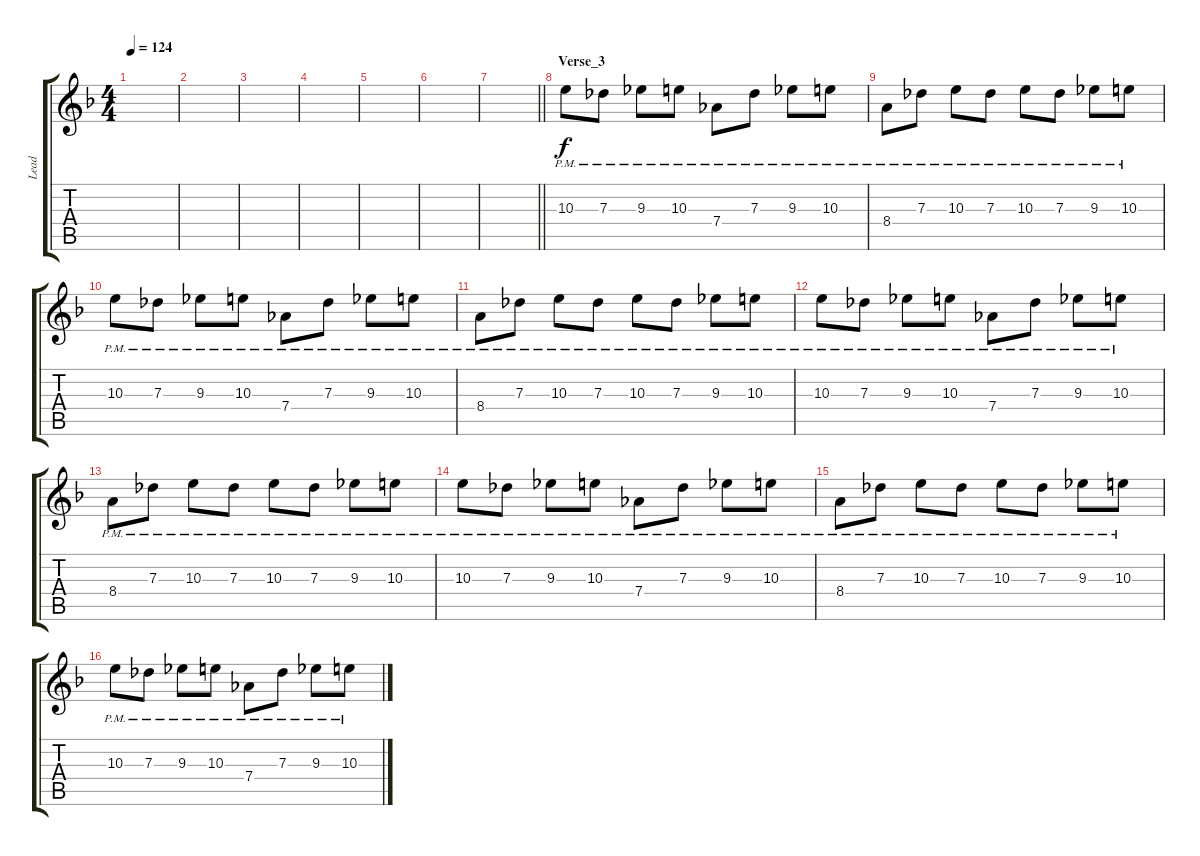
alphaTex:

\track ("Lead" "Lead") {instrument acousticguitarnylon}
\staff {score tabs}
\tuning (Eb4 Bb3 Gb3 Db3 Ab2 Eb2) {hide}
\ts (4 4)
\tempo 124
\clef g2
\ks f
|
|
|
|
|
|
\barLineRight lightlight
|
\section ("" "Verse_3")
10.3{pm}.8{volume 13 balance 0} 7.3{pm}.8 9.3{pm}.8 10.3{pm}.8 7.4{pm}.8 7.3{pm}.8 9.3{pm}.8 10.3{pm}.8 |
8.4{pm}.8 7.3{pm}.8 10.3{pm}.8 7.3{pm}.8 10.3{pm}.8 7.3{pm}.8 9.3{pm}.8 10.3{pm}.8 |
10.3{pm}.8 7.3{pm}.8 9.3{pm}.8 10.3{pm}.8 7.4{pm}.8 7.3{pm}.8 9.3{pm}.8 10.3{pm}.8 |
8.4{pm}.8 7.3{pm}.8 10.3{pm}.8 7.3{pm}.8 10.3{pm}.8 7.3{pm}.8 9.3{pm}.8 10.3{pm}.8 |
10.3{pm}.8 7.3{pm}.8 9.3{pm}.8 10.3{pm}.8 7.4{pm}.8 7.3{pm}.8 9.3{pm}.8 10.3{pm}.8 |
8.4{pm}.8 7.3{pm}.8 10.3{pm}.8 7.3{pm}.8 10.3{pm}.8 7.3{pm}.8 9.3{pm}.8 10.3{pm}.8 |
10.3{pm}.8 7.3{pm}.8 9.3{pm}.8 10.3{pm}.8 7.4{pm}.8 7.3{pm}.8 9.3{pm}.8 10.3{pm}.8 |
8.4{pm}.8 7.3{pm}.8 10.3{pm}.8 7.3{pm}.8 10.3{pm}.8 7.3{pm}.8 9.3{pm}.8 10.3{pm}.8 |
10.3{pm}.8 7.3{pm}.8 9.3{pm}.8 10.3{pm}.8 7.4{pm}.8 7.3{pm}.8 9.3{pm}.8 10.3{pm}.8
